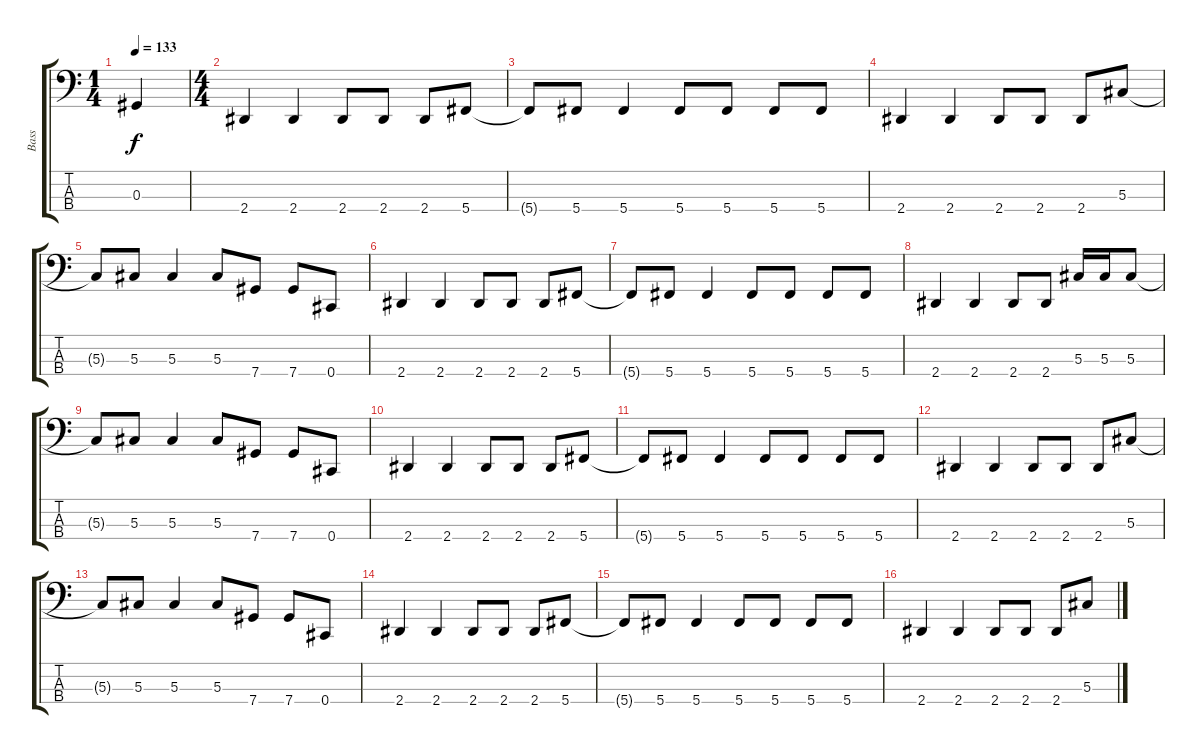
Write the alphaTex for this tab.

\track ("Bass" "Bass") {instrument electricbasspick}
\staff {score tabs}
\tuning (Gb2 Db2 Ab1 Db1) {hide}
\ts (1 4)
\tempo 133
\clef f4
\ks c
0.3{t}.4{dy f} |
\ts (4 4)
2.4.4 2.4.4 2.4.8 2.4.8 2.4.8 5.4.8 |
5.4{t}.8 5.4.8 5.4.4 5.4.8 5.4.8 5.4.8 5.4.8 |
2.4.4 2.4.4 2.4.8 2.4.8 2.4.8 5.3.8 |
5.3{t}.8 5.3.8 5.3.4 5.3.8 7.4.8 7.4.8 0.4.8 |
2.4.4 2.4.4 2.4.8 2.4.8 2.4.8 5.4.8 |
5.4{t}.8 5.4.8 5.4.4 5.4.8 5.4.8 5.4.8 5.4.8 |
2.4.4 2.4.4 2.4.8 2.4.8 5.3.16 5.3.16 5.3.8 |
5.3{t}.8 5.3.8 5.3.4 5.3.8 7.4.8 7.4.8 0.4.8 |
2.4.4 2.4.4 2.4.8 2.4.8 2.4.8 5.4.8 |
5.4{t}.8 5.4.8 5.4.4 5.4.8 5.4.8 5.4.8 5.4.8 |
2.4.4 2.4.4 2.4.8 2.4.8 2.4.8 5.3.8 |
5.3{t}.8 5.3.8 5.3.4 5.3.8 7.4.8 7.4.8 0.4.8 |
2.4.4 2.4.4 2.4.8 2.4.8 2.4.8 5.4.8 |
5.4{t}.8 5.4.8 5.4.4 5.4.8 5.4.8 5.4.8 5.4.8 |
2.4.4 2.4.4 2.4.8 2.4.8 2.4.8 5.3.8
